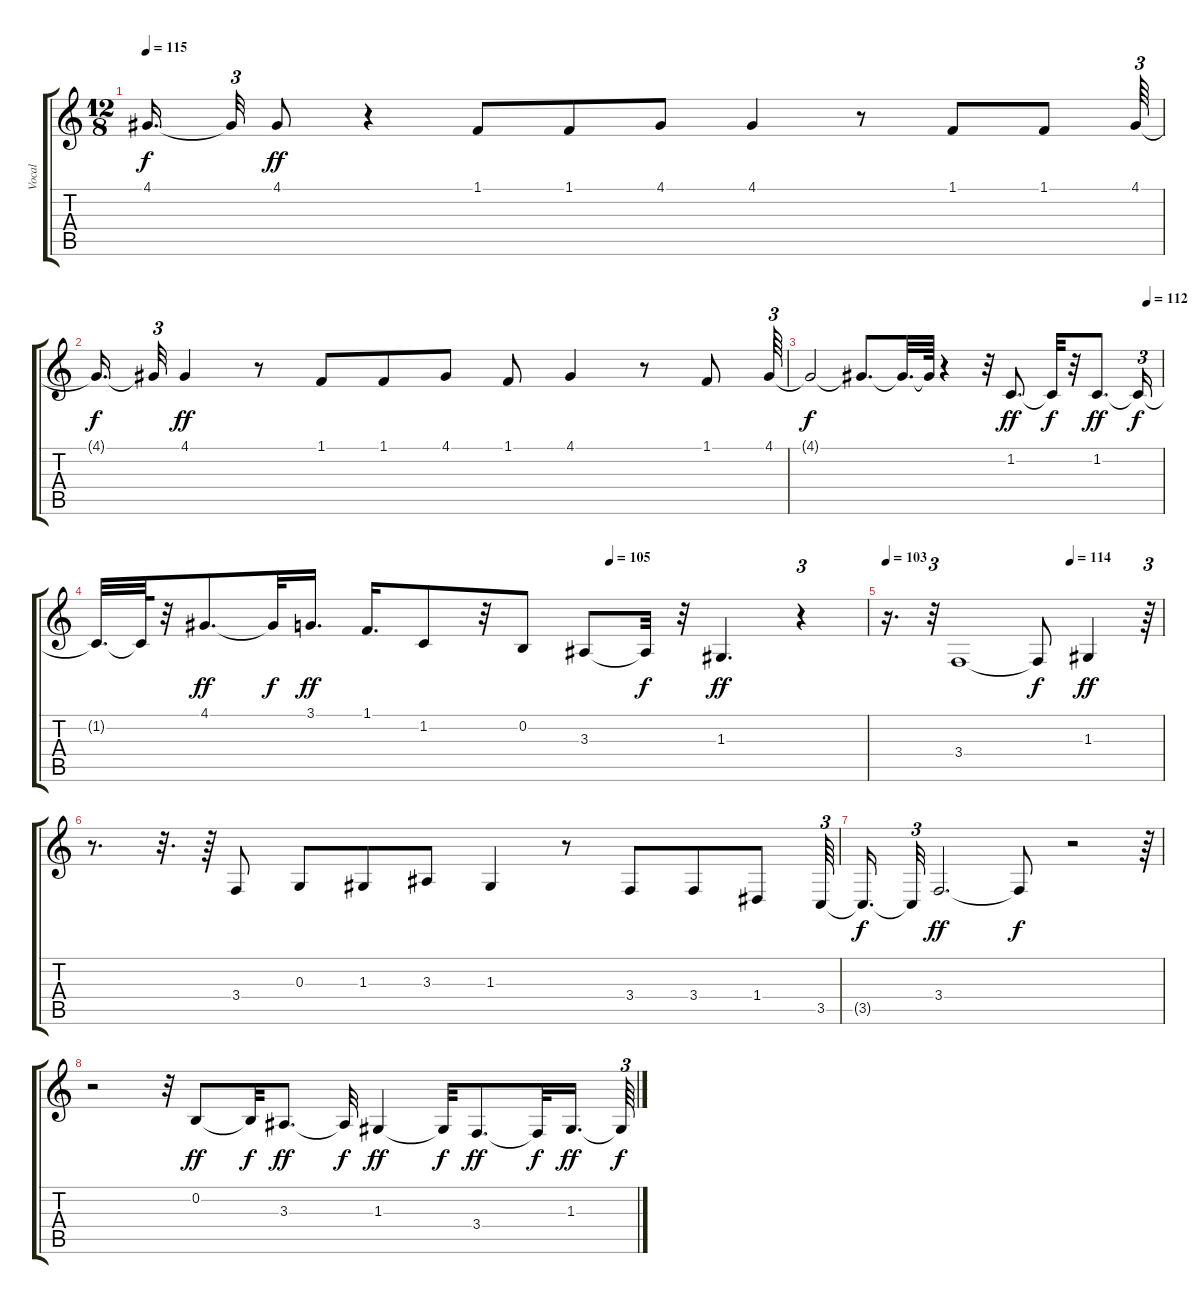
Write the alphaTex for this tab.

\track ("Vocal" "Vocal") {instrument flute}
\staff {score tabs}
\tuning (E4 B3 G3 D3 A2 E2) {hide}
\ts (12 8)
\tempo 115
\clef g2
\ks c
4.1{t}.16{d dy f beam splitsecondary} 4.1{t}.32{tu (3 2)} 4.1.8{dy ff} r.4 1.1.8 1.1.8 4.1.8 4.1.4 r.8 1.1.8 1.1.8 4.1.64{tu (3 2)} |
4.1{t}.16{d dy f} 4.1{t}.32{tu (3 2)} 4.1.4{dy ff} r.8 1.1.8 1.1.8 4.1.8 1.1.8 4.1.4 r.8 1.1.8 4.1.64{tu (3 2)} |
\tempo (112 0.9583333333333334)
4.1{t}.2{dy f} 4.1{t}.8{d} 4.1{t}.32{d} 4.1{t}.64 r.4 r.32 1.2.8{d dy ff} 1.2{t}.32{dy f} r.32 1.2.8{d dy ff} 1.2{t}.16{tu (3 2) dy f} |
\tempo (105 0.6666666666666666)
1.2{t}.32{d} 1.2{t}.64 r.32 4.1.8{d dy ff} 4.1{t}.32{dy f} 3.1.16{d dy ff} 1.1.16{d} 1.2.8 r.32 0.2.8 3.3.8 3.3{t}.32{dy f} r.32 1.3.4{d dy ff} r.4{tu (3 2)} |
\tempo 103
\tempo (114 0.6666666666666666)
r.16{d} r.32{tu (3 2)} 3.4.1 3.4{t}.8{dy f} 1.3.4{dy ff} r.64{tu (3 2)} |
r.8{d} r.32{d} r.64 3.4.8 0.3.8 1.3.8 3.3.8 1.3.4 r.8 3.4.8 3.4.8 1.4.8 3.5.64{tu (3 2)} |
3.5{t}.16{d dy f} 3.5{t}.32{tu (3 2)} 3.4.2{d dy ff} 3.4{t}.8{dy f} r.2 r.64{tu (3 2)} |
r.2 r.32{tu (3 2)} 0.2.8{dy ff} 0.2{t}.32{dy f} 3.3.8{d dy ff} 3.3{t}.32{dy f} 1.3.4{dy ff} 1.3{t}.32{dy f} 3.4.8{d dy ff} 3.4{t}.32{dy f} 1.3.16{d dy ff beam splitsecondary} 1.3{t}.64{tu (3 2) dy f}
